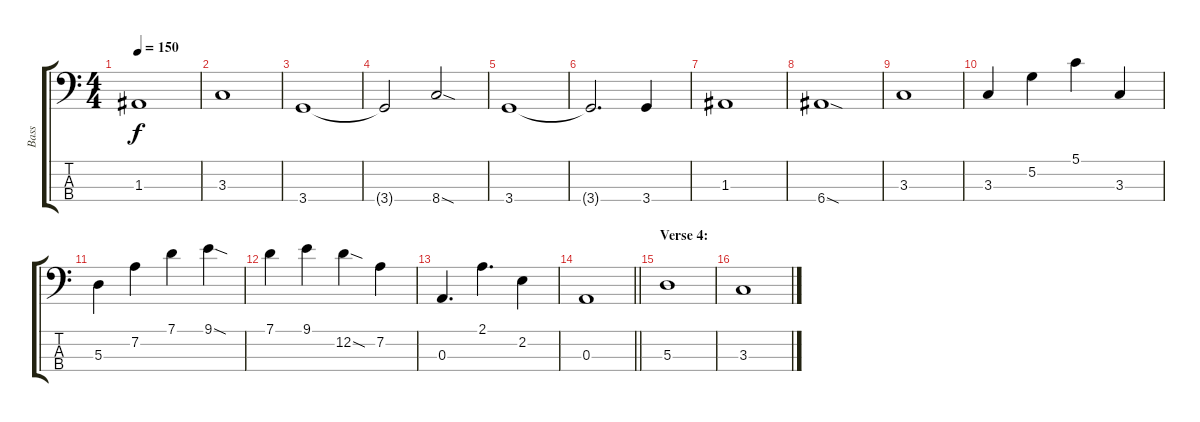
\track ("Bass" "Bass") {instrument electricbasspick}
\staff {score tabs}
\tuning (G2 D2 A1 E1) {hide}
\ts (4 4)
\tempo 150
\clef f4
\ks c
1.3.1{dy f} |
3.3.1 |
3.4.1 |
3.4{t}.2 8.4{sod}.2 |
3.4.1 |
3.4{t}.2{d} 3.4.4 |
1.3.1 |
6.4{sod}.1 |
3.3.1 |
3.3.4 5.2.4 5.1.4 3.3.4 |
5.3.4 7.2.4 7.1.4 9.1{sod}.4 |
7.1.4 9.1.4 12.2{sod}.4 7.2.4 |
0.3.4{d} 2.1.4{d} 2.2.4 |
\barLineRight lightlight
0.3.1 |
\section ("" "Verse 4:")
5.3.1 |
3.3.1
